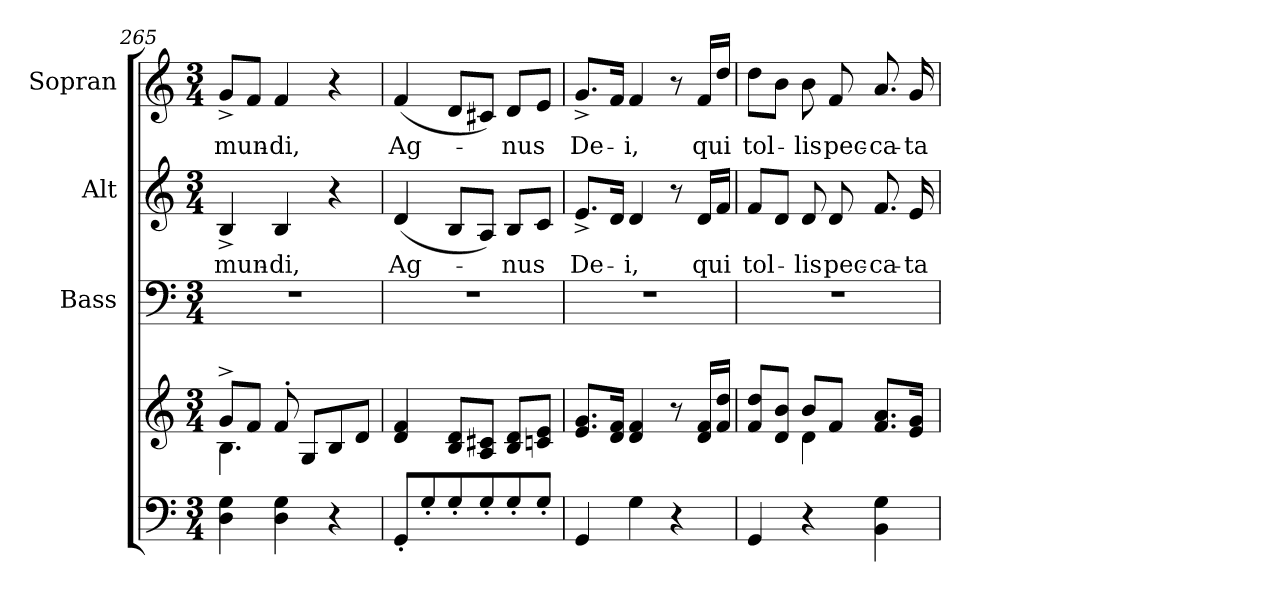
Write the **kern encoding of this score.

**kern	**kern	**kern	**kern	**text	**kern	**text
*part4	*part4	*part3	*part2	*part2	*part1	*part1
*staff5	*staff4	*staff3	*staff2	*staff2	*staff1	*staff1
*	*	*I"Bass	*I"Alt	*	*I"Sopran	*
*	*	*I'B.	*I'A.	*	*I'S.	*
*clefF4	*clefG2	*clefF4	*clefG2	*	*clefG2	*
*k[]	*k[]	*k[]	*k[]	*	*k[]	*
*C:	*C:	*C:	*C:	*	*C:	*
*M3/4	*M3/4	*M3/4	*M3/4	*	*M3/4	*
=265	=265	=265	=265	=265	=265	=265
*	*^	*	*	*	*	*
!	!	!	!	!	!LO:LY:b	!	!LO:LY:b
4D\ 4G\	8g^>/L	4.B\	2.r	4B^>/	mun-	8g^>/L	mun-
.	8f/J	.	.	.	.	8f/J	.
!	!	!	!	!	!LO:LY:b	!	!LO:LY:b
4D\ 4G\	8f'</	.	.	4B/	-di,	4f/	-di,
.	8G/L	4.ryy	.	.	.	.	.
4r	8B/	.	.	4r	.	4r	.
.	8d/J	.	.	.	.	.	.
*	*v	*v	*	*	*	*	*
!!LO:LB:g=z
=266	=266	=266	=266	=266	=266	=266
!	!	!	!	!LO:LY:b	!	!LO:LY:b
8GG'</L	4d/ 4f/	2.r	(<4d/	Ag-	(<4f/	Ag-
8G'</	.	.	.	.	.	.
8G'</	8B/ 8d/L	.	8B/L	.	8d/L	.
8G'</	8A/ 8c#X/J	.	8A/J)	.	8c#X/J)	.
!	!	!	!	!LO:LY:b	!	!LO:LY:b
8G'</	8B/ 8d/L	.	8B/L	-nus	8d/L	-nus
8G'</J	8cn/ 8e/J	.	8c/J	.	8e/J	.
=267	=267	=267	=267	=267	=267	=267
!	!	!	!	!LO:LY:b	!	!LO:LY:b
4GG/	8.e/ 8.g/L	2.r	8.e^>/L	De-	8.g^>/L	De-
.	16d/ 16f/Jk	.	16d/Jk	.	16f/Jk	.
!	!	!	!	!LO:LY:b	!	!LO:LY:b
4G\	4d/ 4f/	.	4d/	-i,	4f/	-i,
4r	8r	.	8r	.	8r	.
!	!	!	!	!LO:LY:b	!	!LO:LY:b
.	16d/ 16f/LL	.	16d/LL	qui	16f/LL	qui
.	16f/ 16dd/JJ	.	16f/JJ	.	16dd/JJ	.
=268	=268	=268	=268	=268	=268	=268
*	*^	*	*	*	*	*
!	!	!	!	!	!LO:LY:b	!	!LO:LY:b
4GG/	8f/ 8dd/L	4ryy	2.r	8f/L	tol-	8dd\L	tol-
.	8d/ 8b/J	.	.	8d/J	.	8b\J	.
!	!	!	!	!	!LO:LY:b	!	!LO:LY:b
4r	8b/L	4d\	.	8d/	-lis	8b\	-lis
!	!	!	!	!	!LO:LY:b	!	!LO:LY:b
.	8f/J	.	.	8d/	pec-	8f/	pec-
!	!	!	!	!	!LO:LY:b	!	!LO:LY:b
4BB\ 4G\	8.f/ 8.a/L	4ryy	.	8.f/	-ca-	8.a/	-ca-
!	!	!	!	!	!LO:LY:b	!	!LO:LY:b
.	16e/ 16g/Jk	.	.	16e/	-ta	16g/	-ta
*	*v	*v	*	*	*	*	*
=	=	=	=	=	=	=
*-	*-	*-	*-	*-	*-	*-
